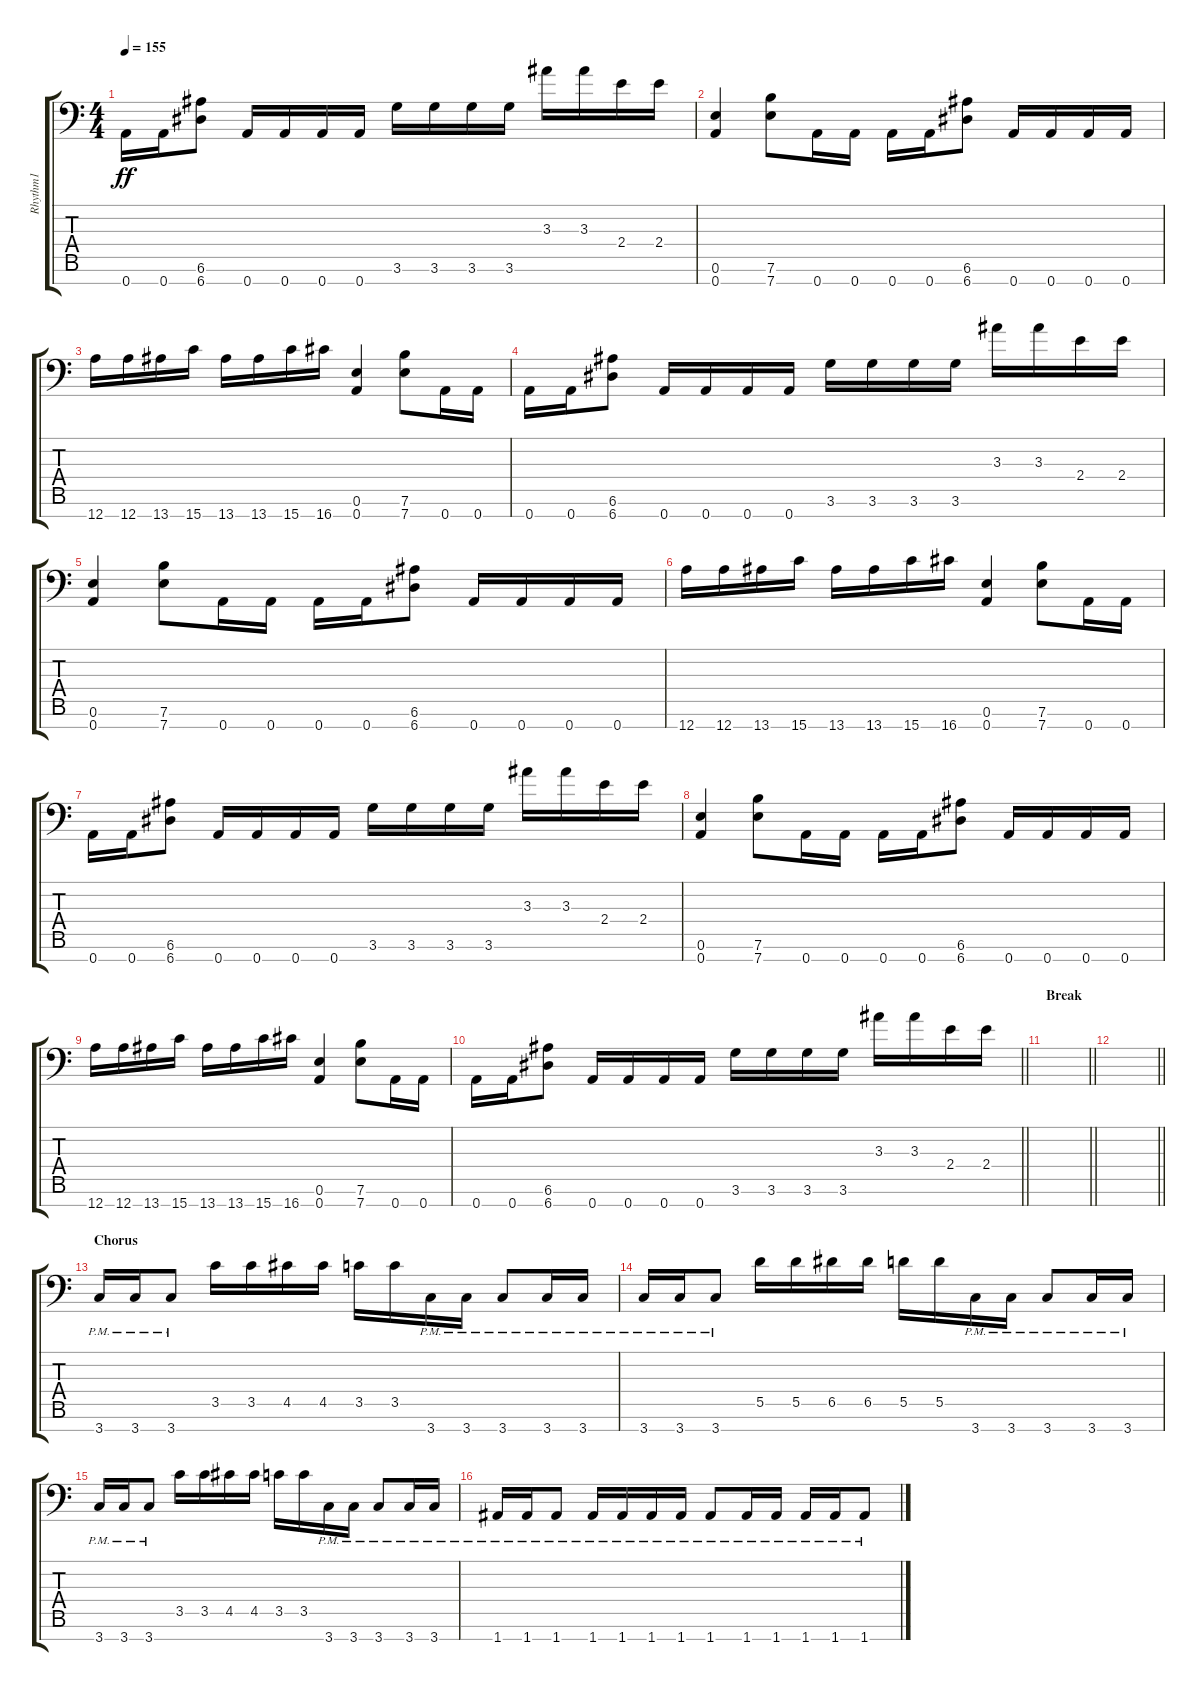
\track ("Rhythm1" "Rhythm1") {instrument distortionguitar}
\staff {score tabs}
\tuning (E4 B3 G3 D3 A2 E2 A1) {hide}
\ts (4 4)
\tempo 155
\clef f4
\ks c
0.7.16{dy ff} 0.7.16 (6.6 6.7).8 0.7.16 0.7.16 0.7.16 0.7.16 3.6.16 3.6.16 3.6.16 3.6.16 3.3.16 3.3.16 2.4.16 2.4.16 |
(0.6 0.7).4 (7.6 7.7).8 0.7.16 0.7.16 0.7.16 0.7.16 (6.6 6.7).8 0.7.16 0.7.16 0.7.16 0.7.16 |
12.7.16 12.7.16 13.7.16 15.7.16 13.7.16 13.7.16 15.7.16 16.7.16 (0.6 0.7).4 (7.6 7.7).8 0.7.16 0.7.16 |
0.7.16 0.7.16 (6.6 6.7).8 0.7.16 0.7.16 0.7.16 0.7.16 3.6.16 3.6.16 3.6.16 3.6.16 3.3.16 3.3.16 2.4.16 2.4.16 |
(0.6 0.7).4 (7.6 7.7).8 0.7.16 0.7.16 0.7.16 0.7.16 (6.6 6.7).8 0.7.16 0.7.16 0.7.16 0.7.16 |
12.7.16 12.7.16 13.7.16 15.7.16 13.7.16 13.7.16 15.7.16 16.7.16 (0.6 0.7).4 (7.6 7.7).8 0.7.16 0.7.16 |
0.7.16 0.7.16 (6.6 6.7).8 0.7.16 0.7.16 0.7.16 0.7.16 3.6.16 3.6.16 3.6.16 3.6.16 3.3.16 3.3.16 2.4.16 2.4.16 |
(0.6 0.7).4 (7.6 7.7).8 0.7.16 0.7.16 0.7.16 0.7.16 (6.6 6.7).8 0.7.16 0.7.16 0.7.16 0.7.16 |
12.7.16 12.7.16 13.7.16 15.7.16 13.7.16 13.7.16 15.7.16 16.7.16 (0.6 0.7).4 (7.6 7.7).8 0.7.16 0.7.16 |
\barLineRight lightlight
0.7.16 0.7.16 (6.6 6.7).8 0.7.16 0.7.16 0.7.16 0.7.16 3.6.16 3.6.16 3.6.16 3.6.16 3.3.16 3.3.16 2.4.16 2.4.16 |
\section ("" "Break")
\barLineRight lightlight
|
\barLineRight lightlight
|
\section ("" "Chorus")
3.7{pm}.16 3.7{pm}.16 3.7{pm}.8 3.5.16 3.5.16 4.5.16 4.5.16 3.5.16 3.5.16 3.7{pm}.16 3.7{pm}.16 3.7{pm}.8 3.7{pm}.16 3.7{pm}.16 |
3.7{pm}.16 3.7{pm}.16 3.7{pm}.8 5.5.16 5.5.16 6.5.16 6.5.16 5.5.16 5.5.16 3.7{pm}.16 3.7{pm}.16 3.7{pm}.8 3.7{pm}.16 3.7{pm}.16 |
3.7{pm}.16 3.7{pm}.16 3.7{pm}.8 3.5.16 3.5.16 4.5.16 4.5.16 3.5.16 3.5.16 3.7{pm}.16 3.7{pm}.16 3.7{pm}.8 3.7{pm}.16 3.7{pm}.16 |
1.7{pm}.16 1.7{pm}.16 1.7{pm}.8 1.7{pm}.16 1.7{pm}.16 1.7{pm}.16 1.7{pm}.16 1.7{pm}.8 1.7{pm}.16 1.7{pm}.16 1.7{pm}.16 1.7{pm}.16 1.7{pm}.8
